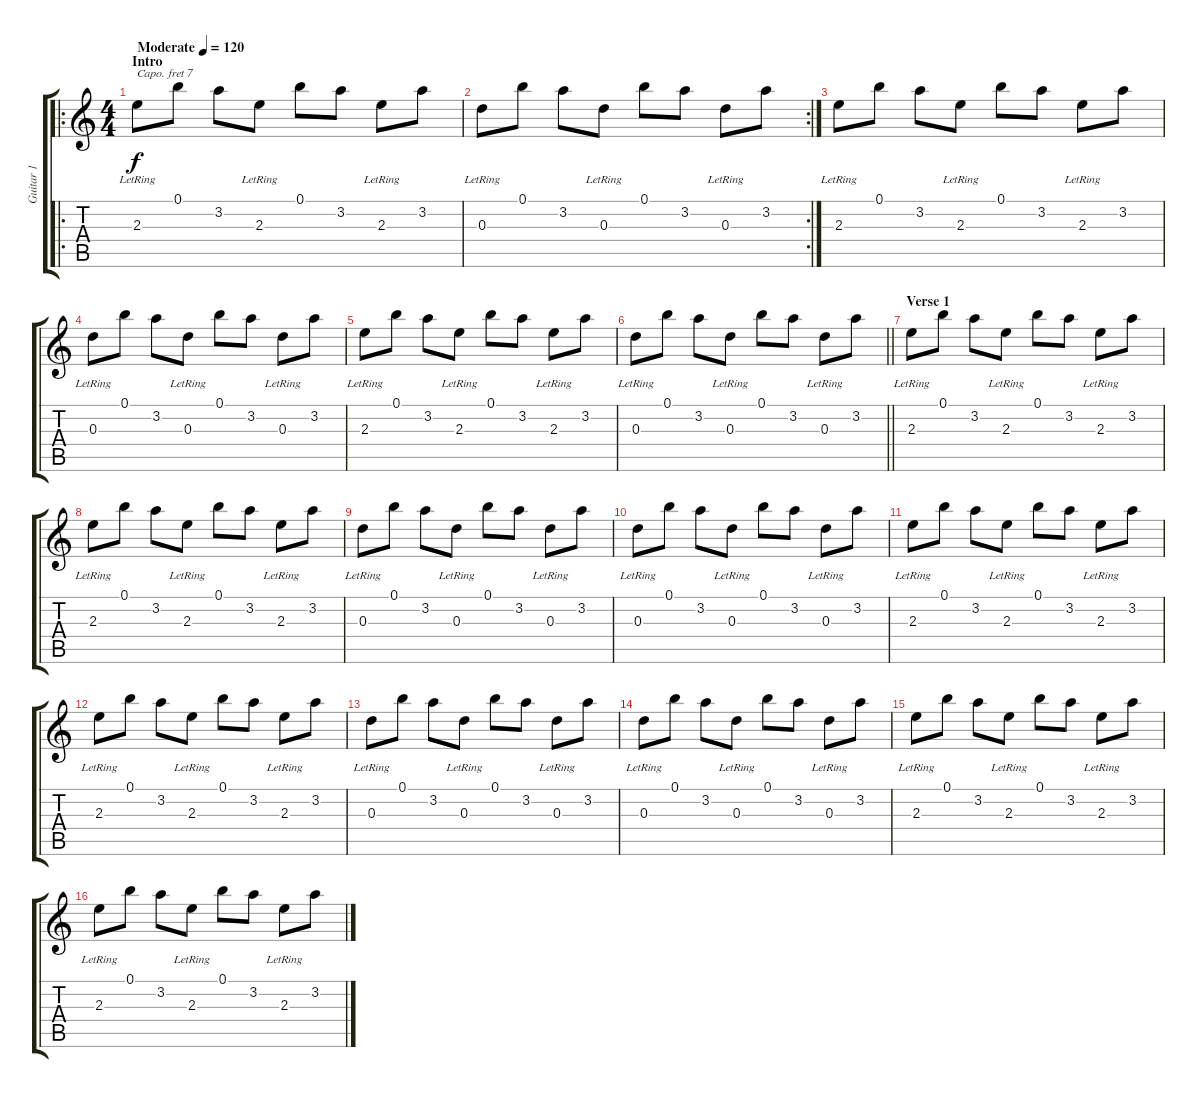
\track ("Guitar 1" "Guitar 1") {instrument electricguitarclean}
\staff {score tabs}
\capo 7
\tuning (E4 B3 G3 D3 A2 E2) {hide}
\ro
\ts (4 4)
\section ("" "Intro")
\tempo (120 "Moderate")
\clef g2
\ks c
2.3{lr}.8{dy f instrument electricguitarclean} 0.1.8 3.2.8 2.3{lr}.8 0.1.8 3.2.8 2.3{lr}.8 3.2.8 |
\rc 2
0.3{lr}.8 0.1.8 3.2.8 0.3{lr}.8 0.1.8 3.2.8 0.3{lr}.8 3.2.8 |
2.3{lr}.8 0.1.8 3.2.8 2.3{lr}.8 0.1.8 3.2.8 2.3{lr}.8 3.2.8 |
0.3{lr}.8 0.1.8 3.2.8 0.3{lr}.8 0.1.8 3.2.8 0.3{lr}.8 3.2.8 |
2.3{lr}.8 0.1.8 3.2.8 2.3{lr}.8 0.1.8 3.2.8 2.3{lr}.8 3.2.8 |
\barLineRight lightlight
0.3{lr}.8 0.1.8 3.2.8 0.3{lr}.8 0.1.8 3.2.8 0.3{lr}.8 3.2.8 |
\section ("" "Verse 1")
2.3{lr}.8 0.1.8 3.2.8 2.3{lr}.8 0.1.8 3.2.8 2.3{lr}.8 3.2.8 |
2.3{lr}.8 0.1.8 3.2.8 2.3{lr}.8 0.1.8 3.2.8 2.3{lr}.8 3.2.8 |
0.3{lr}.8 0.1.8 3.2.8 0.3{lr}.8 0.1.8 3.2.8 0.3{lr}.8 3.2.8 |
0.3{lr}.8 0.1.8 3.2.8 0.3{lr}.8 0.1.8 3.2.8 0.3{lr}.8 3.2.8 |
2.3{lr}.8 0.1.8 3.2.8 2.3{lr}.8 0.1.8 3.2.8 2.3{lr}.8 3.2.8 |
2.3{lr}.8 0.1.8 3.2.8 2.3{lr}.8 0.1.8 3.2.8 2.3{lr}.8 3.2.8 |
0.3{lr}.8 0.1.8 3.2.8 0.3{lr}.8 0.1.8 3.2.8 0.3{lr}.8 3.2.8 |
0.3{lr}.8 0.1.8 3.2.8 0.3{lr}.8 0.1.8 3.2.8 0.3{lr}.8 3.2.8 |
2.3{lr}.8 0.1.8 3.2.8 2.3{lr}.8 0.1.8 3.2.8 2.3{lr}.8 3.2.8 |
2.3{lr}.8 0.1.8 3.2.8 2.3{lr}.8 0.1.8 3.2.8 2.3{lr}.8 3.2.8
